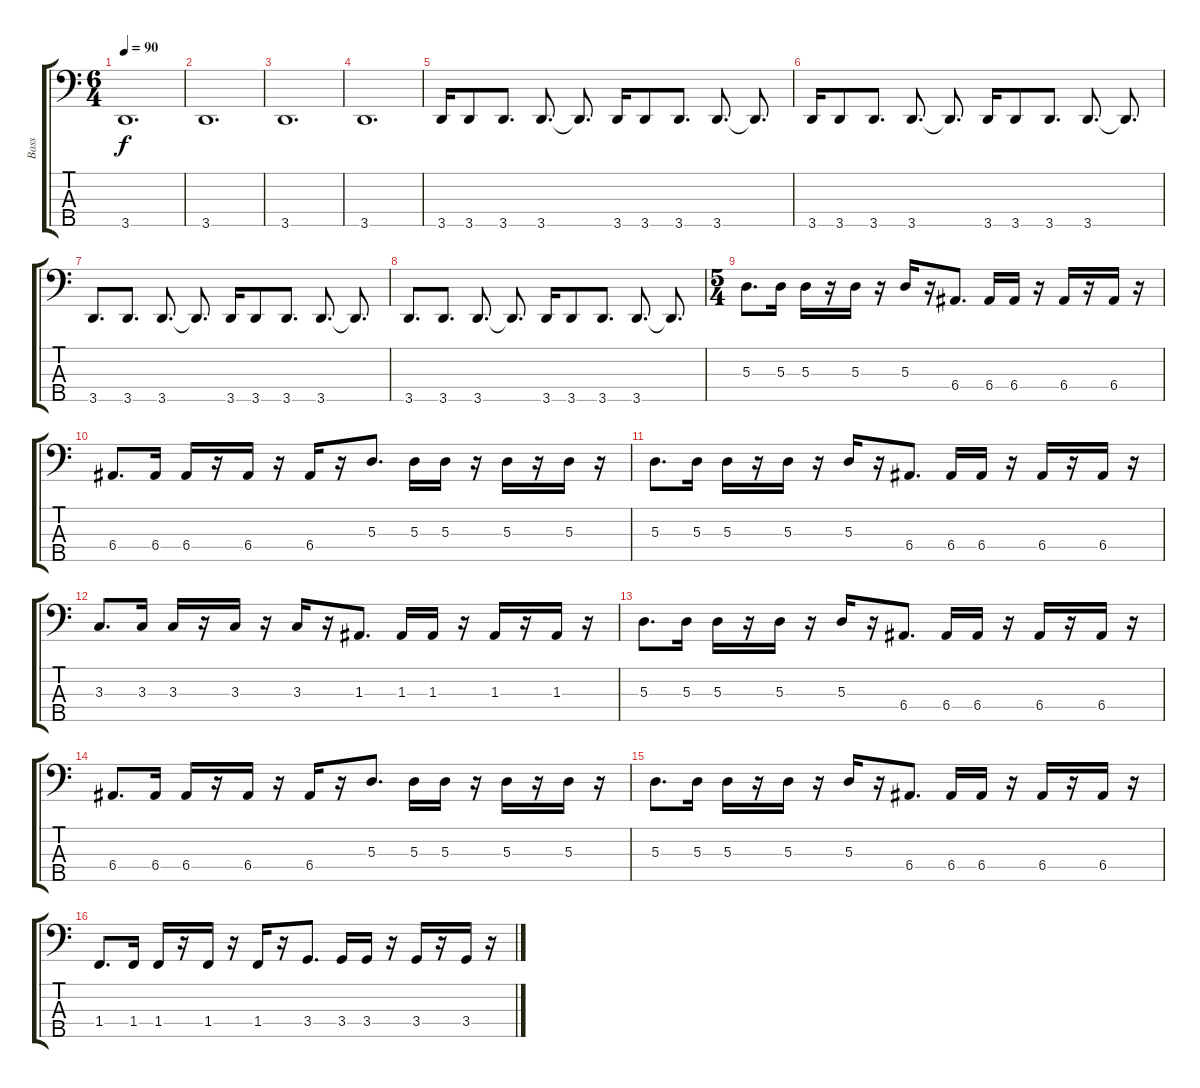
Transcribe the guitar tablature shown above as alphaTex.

\track ("Bass" "Bass") {instrument electricbassfinger}
\staff {score tabs}
\tuning (G2 D2 A1 E1 B0) {hide}
\ts (6 4)
\tempo 90
\clef f4
\ks c
3.5.1{d dy f} |
3.5.1{d} |
3.5.1{d} |
3.5.1{d} |
3.5.16 3.5.8 3.5.8{d} 3.5.8{d} 3.5{t}.8{d} 3.5.16 3.5.8 3.5.8{d} 3.5.8{d} 3.5{t}.8{d} |
3.5.16 3.5.8 3.5.8{d} 3.5.8{d} 3.5{t}.8{d} 3.5.16 3.5.8 3.5.8{d} 3.5.8{d} 3.5{t}.8{d} |
3.5.8{d} 3.5.8{d} 3.5.8{d} 3.5{t}.8{d} 3.5.16 3.5.8 3.5.8{d} 3.5.8{d} 3.5{t}.8{d} |
3.5.8{d} 3.5.8{d} 3.5.8{d} 3.5{t}.8{d} 3.5.16 3.5.8 3.5.8{d} 3.5.8{d} 3.5{t}.8{d} |
\ts (5 4)
5.3.8{d} 5.3.16 5.3.16 r.16 5.3.16 r.16 5.3.16 r.16 6.4.8{d} 6.4.16 6.4.16 r.16 6.4.16 r.16 6.4.16 r.16 |
6.4.8{d} 6.4.16 6.4.16 r.16 6.4.16 r.16 6.4.16 r.16 5.3.8{d} 5.3.16 5.3.16 r.16 5.3.16 r.16 5.3.16 r.16 |
5.3.8{d} 5.3.16 5.3.16 r.16 5.3.16 r.16 5.3.16 r.16 6.4.8{d} 6.4.16 6.4.16 r.16 6.4.16 r.16 6.4.16 r.16 |
3.3.8{d} 3.3.16 3.3.16 r.16 3.3.16 r.16 3.3.16 r.16 1.3.8{d} 1.3.16 1.3.16 r.16 1.3.16 r.16 1.3.16 r.16 |
5.3.8{d} 5.3.16 5.3.16 r.16 5.3.16 r.16 5.3.16 r.16 6.4.8{d} 6.4.16 6.4.16 r.16 6.4.16 r.16 6.4.16 r.16 |
6.4.8{d} 6.4.16 6.4.16 r.16 6.4.16 r.16 6.4.16 r.16 5.3.8{d} 5.3.16 5.3.16 r.16 5.3.16 r.16 5.3.16 r.16 |
5.3.8{d} 5.3.16 5.3.16 r.16 5.3.16 r.16 5.3.16 r.16 6.4.8{d} 6.4.16 6.4.16 r.16 6.4.16 r.16 6.4.16 r.16 |
1.4.8{d} 1.4.16 1.4.16 r.16 1.4.16 r.16 1.4.16 r.16 3.4.8{d} 3.4.16 3.4.16 r.16 3.4.16 r.16 3.4.16 r.16
